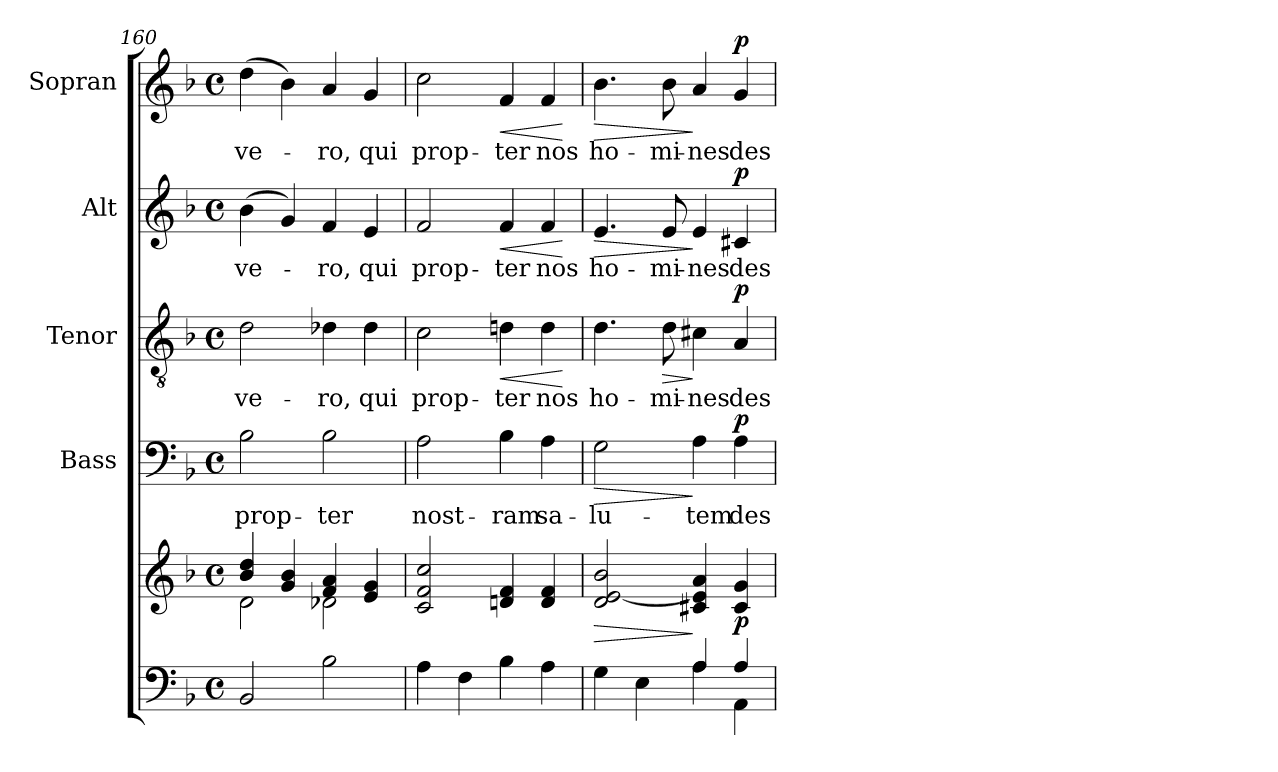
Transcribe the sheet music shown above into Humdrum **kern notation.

**kern	**kern	**dynam	**kern	**text	**dynam	**kern	**text	**dynam	**kern	**text	**dynam	**kern	**text	**dynam
*part5	*part5	*part5	*part4	*part4	*part4	*part3	*part3	*part3	*part2	*part2	*part2	*part1	*part1	*part1
*staff6	*staff5	*staff5/6	*staff4	*staff4	*staff4	*staff3	*staff3	*staff3	*staff2	*staff2	*staff2	*staff1	*staff1	*staff1
*	*	*	*I"Bass	*	*	*I"Tenor	*	*	*I"Alt	*	*	*I"Sopran	*	*
*	*	*	*I'B.	*	*	*I'T.	*	*	*I'A.	*	*	*I'S.	*	*
*clefF4	*clefG2	*	*clefF4	*	*	*clefGv2	*	*	*clefG2	*	*	*clefG2	*	*
*k[b-]	*k[b-]	*	*k[b-]	*	*	*k[b-]	*	*	*k[b-]	*	*	*k[b-]	*	*
*F:	*F:	*	*F:	*	*	*F:	*	*	*F:	*	*	*F:	*	*
*M4/4	*M4/4	*	*M4/4	*	*	*M4/4	*	*	*M4/4	*	*	*M4/4	*	*
*met(c)	*met(c)	*	*met(c)	*	*	*met(c)	*	*	*met(c)	*	*	*met(c)	*	*
=160	=160	=160	=160	=160	=160	=160	=160	=160	=160	=160	=160	=160	=160	=160
*	*^	*	*	*	*	*	*	*	*	*	*	*	*	*
!	!	!	!	!	!LO:LY:b	!	!	!LO:LY:b	!	!	!LO:LY:b	!	!	!LO:LY:b	!
2BB-/	4b-/ 4dd/	2d\	.	2B-\	prop-	.	2d\	ve-	.	(>4b-\	ve-	.	(>4dd\	ve-	.
.	4g/ 4b-/	.	.	.	.	.	.	.	.	4g/)	.	.	4b-\)	.	.
!	!	!	!	!	!LO:LY:b	!	!	!LO:LY:b	!	!	!LO:LY:b	!	!	!LO:LY:b	!
2B-\	4f/ 4a/	2d-X\	.	2B-\	-ter	.	4d-X\	-ro,	.	4f/	-ro,	.	4a/	-ro,	.
!	!	!	!	!	!	!	!	!LO:LY:b	!	!	!LO:LY:b	!	!	!LO:LY:b	!
.	4e/ 4g/	.	.	.	.	.	4d-\	qui	.	4e/	qui	.	4g/	qui	.
*	*v	*v	*	*	*	*	*	*	*	*	*	*	*	*	*
=161	=161	=161	=161	=161	=161	=161	=161	=161	=161	=161	=161	=161	=161	=161
!	!	!	!	!LO:LY:b	!	!	!LO:LY:b	!	!	!LO:LY:b	!	!	!LO:LY:b	!
4A\	2c/ 2f/ 2cc/	.	2A\	nost-	.	2c\	prop-	.	2f/	prop-	.	2cc\	prop-	.
4F\	.	.	.	.	.	.	.	.	.	.	.	.	.	.
!	!	!	!	!LO:LY:b	!	!	!LO:LY:b	!LO:HP:b	!	!LO:LY:b	!LO:HP:b	!	!LO:LY:b	!LO:HP:b
4B-\	4dn/ 4f/	.	4B-\	-ram	.	4dn\	-ter	<	4f/	-ter	<	4f/	-ter	<
!	!	!	!	!LO:LY:b	!	!	!LO:LY:b	!	!	!LO:LY:b	!	!	!LO:LY:b	!
4A\	4d/ 4f/	.	4A\	sa-	.	4d\	nos	.	4f/	nos	.	4f/	nos	.
.	.	.	.	.	.	.	.	[	.	.	[	.	.	[
=162	=162	=162	=162	=162	=162	=162	=162	=162	=162	=162	=162	=162	=162	=162
*^	*	*	*	*	*	*	*	*	*	*	*	*	*	*
!	!	!	!LO:HP:b	!	!LO:LY:b	!LO:HP:b	!	!LO:LY:b	!	!	!LO:LY:b	!LO:HP:b	!	!LO:LY:b	!LO:HP:b
2ryy	4G\	2d/ [>2e/ 2b-/	>	2G\	-lu-	>	4.d\	ho-	.	4.e/	ho-	>	4.b-\	ho-	>
.	4E\	.	.	.	.	.	.	.	.	.	.	.	.	.	.
!	!	!	!	!	!	!	!	!LO:LY:b	!LO:HP:b	!	!LO:LY:b	!	!	!LO:LY:b	!
.	.	.	.	.	.	.	8d\	-mi-	>	8e/	-mi-	.	8b-\	-mi-	.
!	!	!	!	!	!LO:LY:b	!	!	!LO:LY:b	!	!	!LO:LY:b	!	!	!LO:LY:b	!
4A/	4A\	4c#X/ 4e/] 4a/	]	4A\	-tem	]	4c#X\	-nes	]	4e/	-nes	]	4a/	-nes	]
!	!	!	!LO:DY:b	!	!LO:LY:b	!LO:DY:a	!	!LO:LY:b	!LO:DY:a	!	!LO:LY:b	!LO:DY:a	!	!LO:LY:b	!LO:DY:a
4A/	4AA\	4c#/ 4g/	p	4A\	des-	p	4A/	des	p	4c#X/	des-	p	4g/	des-	p
*v	*v	*	*	*	*	*	*	*	*	*	*	*	*	*	*
=	=	=	=	=	=	=	=	=	=	=	=	=	=	=
*-	*-	*-	*-	*-	*-	*-	*-	*-	*-	*-	*-	*-	*-	*-
